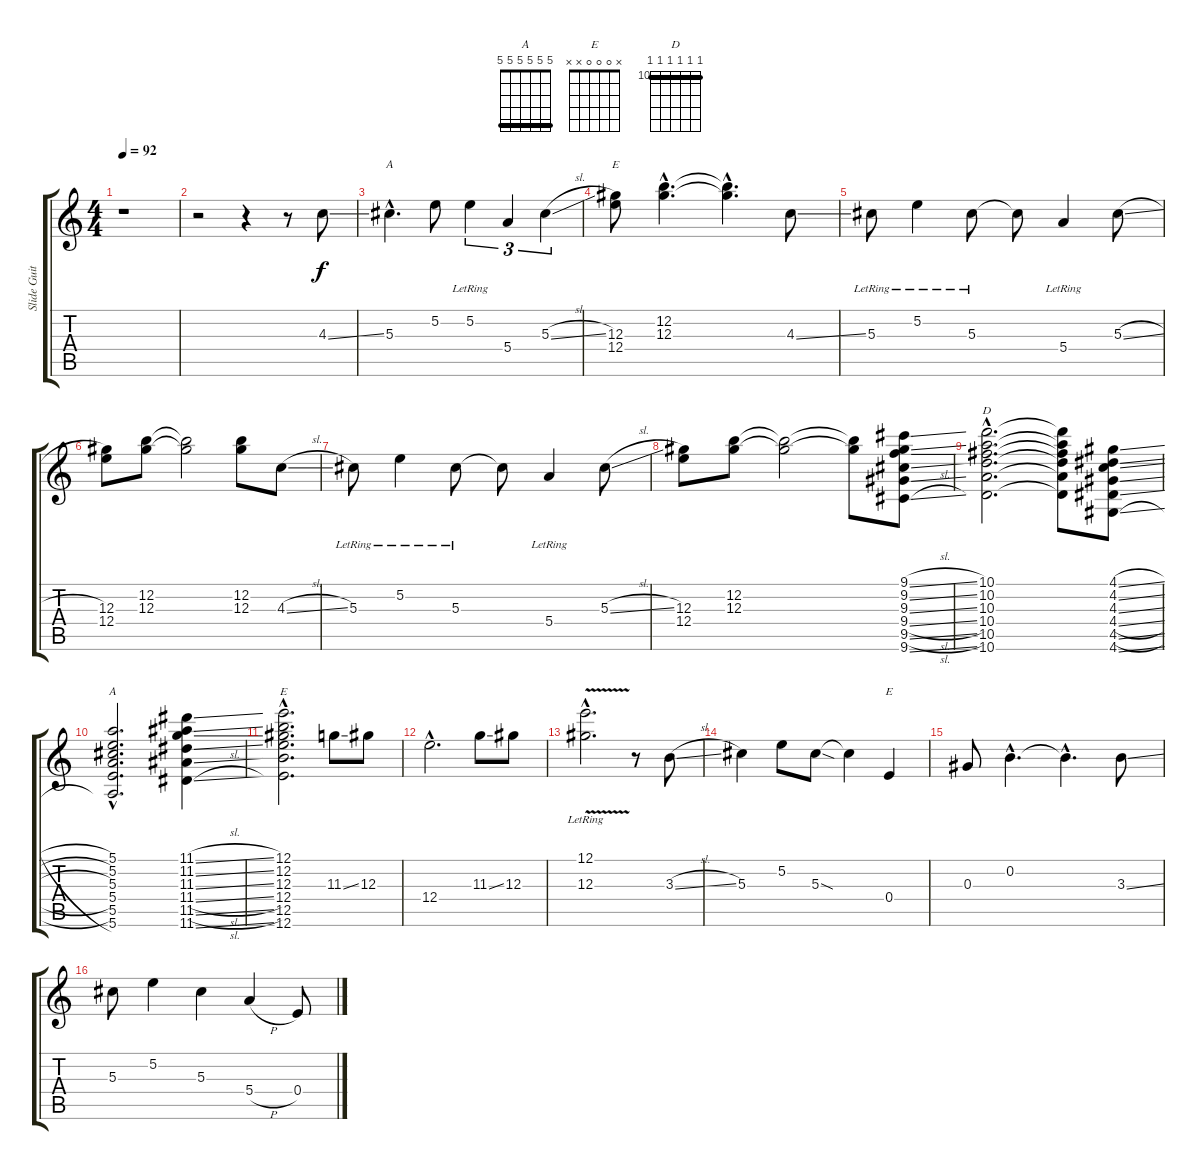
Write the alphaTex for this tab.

\track ("Slide Guitar" "Slide Guit") {instrument electricguitarjazz}
\staff {score tabs}
\tuning (E4 B3 Ab3 E3 B2 E2) {hide}
\chord ("A" x 5 5 5 x x) {barre 5}
\chord ("E" x 12 12 12 x x) {firstfret 12 barre 12}
\chord ("D" 10 10 10 10 10 10) {firstfret 10 barre 10}
\chord ("A" 5 5 5 5 5 5) {barre 5}
\chord ("E" 12 12 12 12 12 12) {firstfret 12 barre 12}
\chord ("E" x 0 0 0 x x)
\ts (4 4)
\tempo 92
\clef g2
\ks c
r.1{dy f instrument electricguitarjazz} |
r.2 r.4 r.8 4.3{ss}.8 |
5.3{hac}.4{d ch "A"} 5.2.8 5.2{lr}.4{tu (3 2)} 5.4.4{tu (3 2)} 5.3{sl}.4{tu (3 2)} |
(12.3 12.4).8{ch "E"} (12.2{hac} 12.3{hac}).4{d} (12.2{hac t} 12.3{hac t}).4{d} 4.3{ss}.8 |
5.3{lr}.8 5.2{lr}.4 5.3{lr}.8 5.3{t}.8 5.4{lr}.4 5.3{sl}.8 |
(12.3 12.4).8 (12.2 12.3).8 (12.2{t} 12.3{t}).2 (12.2 12.3).8 4.3{sl}.8 |
5.3{lr}.8 5.2{lr}.4 5.3{lr}.8 5.3{t}.8 5.4{lr}.4 5.3{sl}.8 |
(12.3 12.4).8 (12.2 12.3).8 (12.2{t} 12.3{t}).2 (12.2{t} 12.3{t}).8 (9.1{sl} 9.2{sl} 9.3{sl} 9.4{sl} 9.5{sl} 9.6{sl}).8 |
(10.1{hac} 10.2{hac} 10.3{hac} 10.4{hac} 10.5{hac} 10.6{hac}).2{d ch "D"} (10.1{t} 10.2{t} 10.3{t} 10.4{t} 10.5{t} 10.6{t}).8 (4.1{sl} 4.2{sl} 4.3{sl} 4.4{sl} 4.5{sl} 4.6{sl}).8 |
(5.1{hac} 5.2{hac} 5.3{hac} 5.4{hac} 5.5{hac} 5.6{hac}).2{d ch "A"} (11.1{sl} 11.2{sl} 11.3{sl} 11.4{sl} 11.5{sl} 11.6{sl}).4 |
(12.1{hac} 12.2{hac} 12.3{hac} 12.4{hac} 12.5{hac} 12.6{hac}).2{d ch "E"} 11.3{ss}.8 12.3.8 |
12.4{hac}.2{d} 11.3{ss}.8 12.3.8 |
(12.1{v hac lr} 12.3{v hac lr}).2{d} r.8 3.3{sl}.8 |
5.3.4 5.2.8 5.3{sod}.8 5.3{t}.4 0.4.4{ch "E"} |
0.3.8 0.2{hac}.4{d} 0.2{hac t}.4{d} 3.3{ss}.8 |
5.3.8 5.2.4 5.3.4 5.4{h}.4 0.4.8
